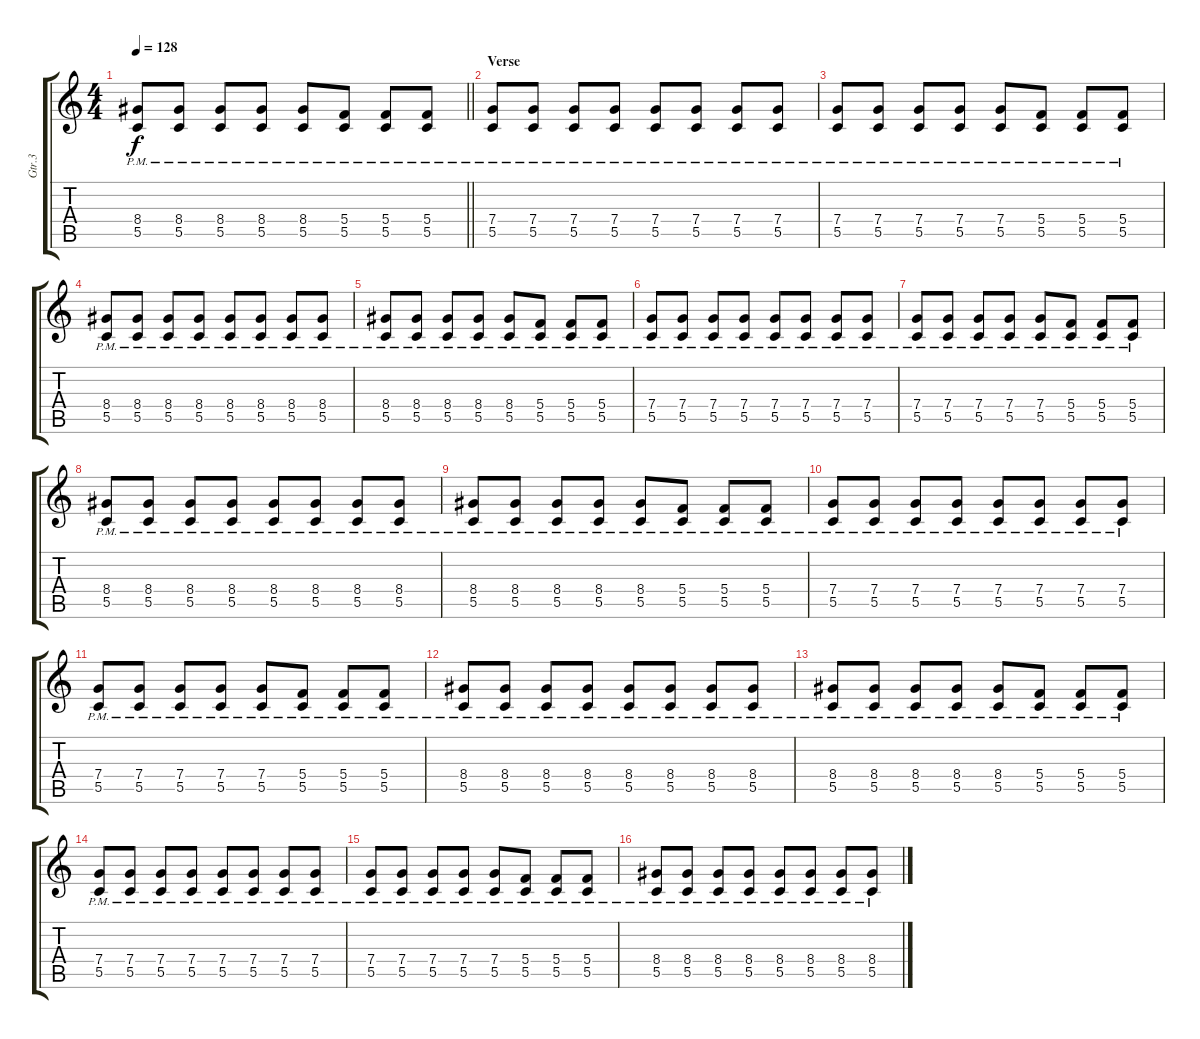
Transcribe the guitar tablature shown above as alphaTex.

\track ("Gtr.3" "Gtr.3") {instrument electricguitarjazz}
\staff {score tabs}
\tuning (D4 A3 F3 C3 G2 C2) {hide}
\ts (4 4)
\tempo 128
\clef g2
\barLineRight lightlight
\ks c
(8.4{pm} 5.5{pm}).8{dy f} (8.4{pm} 5.5{pm}).8 (8.4{pm} 5.5{pm}).8 (8.4{pm} 5.5{pm}).8 (8.4{pm} 5.5{pm}).8 (5.4{pm} 5.5{pm}).8 (5.4{pm} 5.5{pm}).8 (5.4{pm} 5.5{pm}).8 |
\section ("" "Verse")
(7.4{pm} 5.5{pm}).8 (7.4{pm} 5.5{pm}).8 (7.4{pm} 5.5{pm}).8 (7.4{pm} 5.5{pm}).8 (7.4{pm} 5.5{pm}).8 (7.4{pm} 5.5{pm}).8 (7.4{pm} 5.5{pm}).8 (7.4{pm} 5.5{pm}).8 |
(7.4{pm} 5.5{pm}).8 (7.4{pm} 5.5{pm}).8 (7.4{pm} 5.5{pm}).8 (7.4{pm} 5.5{pm}).8 (7.4{pm} 5.5{pm}).8 (5.4{pm} 5.5{pm}).8 (5.4{pm} 5.5{pm}).8 (5.4{pm} 5.5{pm}).8 |
(8.4{pm} 5.5{pm}).8 (8.4{pm} 5.5{pm}).8 (8.4{pm} 5.5{pm}).8 (8.4{pm} 5.5{pm}).8 (8.4{pm} 5.5{pm}).8 (8.4{pm} 5.5{pm}).8 (8.4{pm} 5.5{pm}).8 (8.4{pm} 5.5{pm}).8 |
(8.4{pm} 5.5{pm}).8 (8.4{pm} 5.5{pm}).8 (8.4{pm} 5.5{pm}).8 (8.4{pm} 5.5{pm}).8 (8.4{pm} 5.5{pm}).8 (5.4{pm} 5.5{pm}).8 (5.4{pm} 5.5{pm}).8 (5.4{pm} 5.5{pm}).8 |
(7.4{pm} 5.5{pm}).8 (7.4{pm} 5.5{pm}).8 (7.4{pm} 5.5{pm}).8 (7.4{pm} 5.5{pm}).8 (7.4{pm} 5.5{pm}).8 (7.4{pm} 5.5{pm}).8 (7.4{pm} 5.5{pm}).8 (7.4{pm} 5.5{pm}).8 |
(7.4{pm} 5.5{pm}).8 (7.4{pm} 5.5{pm}).8 (7.4{pm} 5.5{pm}).8 (7.4{pm} 5.5{pm}).8 (7.4{pm} 5.5{pm}).8 (5.4{pm} 5.5{pm}).8 (5.4{pm} 5.5{pm}).8 (5.4{pm} 5.5{pm}).8 |
(8.4{pm} 5.5{pm}).8 (8.4{pm} 5.5{pm}).8 (8.4{pm} 5.5{pm}).8 (8.4{pm} 5.5{pm}).8 (8.4{pm} 5.5{pm}).8 (8.4{pm} 5.5{pm}).8 (8.4{pm} 5.5{pm}).8 (8.4{pm} 5.5{pm}).8 |
(8.4{pm} 5.5{pm}).8 (8.4{pm} 5.5{pm}).8 (8.4{pm} 5.5{pm}).8 (8.4{pm} 5.5{pm}).8 (8.4{pm} 5.5{pm}).8 (5.4{pm} 5.5{pm}).8 (5.4{pm} 5.5{pm}).8 (5.4{pm} 5.5{pm}).8 |
(7.4{pm} 5.5{pm}).8 (7.4{pm} 5.5{pm}).8 (7.4{pm} 5.5{pm}).8 (7.4{pm} 5.5{pm}).8 (7.4{pm} 5.5{pm}).8 (7.4{pm} 5.5{pm}).8 (7.4{pm} 5.5{pm}).8 (7.4{pm} 5.5{pm}).8 |
(7.4{pm} 5.5{pm}).8 (7.4{pm} 5.5{pm}).8 (7.4{pm} 5.5{pm}).8 (7.4{pm} 5.5{pm}).8 (7.4{pm} 5.5{pm}).8 (5.4{pm} 5.5{pm}).8 (5.4{pm} 5.5{pm}).8 (5.4{pm} 5.5{pm}).8 |
(8.4{pm} 5.5{pm}).8 (8.4{pm} 5.5{pm}).8 (8.4{pm} 5.5{pm}).8 (8.4{pm} 5.5{pm}).8 (8.4{pm} 5.5{pm}).8 (8.4{pm} 5.5{pm}).8 (8.4{pm} 5.5{pm}).8 (8.4{pm} 5.5{pm}).8 |
(8.4{pm} 5.5{pm}).8 (8.4{pm} 5.5{pm}).8 (8.4{pm} 5.5{pm}).8 (8.4{pm} 5.5{pm}).8 (8.4{pm} 5.5{pm}).8 (5.4{pm} 5.5{pm}).8 (5.4{pm} 5.5{pm}).8 (5.4{pm} 5.5{pm}).8 |
(7.4{pm} 5.5{pm}).8 (7.4{pm} 5.5{pm}).8 (7.4{pm} 5.5{pm}).8 (7.4{pm} 5.5{pm}).8 (7.4{pm} 5.5{pm}).8 (7.4{pm} 5.5{pm}).8 (7.4{pm} 5.5{pm}).8 (7.4{pm} 5.5{pm}).8 |
(7.4{pm} 5.5{pm}).8 (7.4{pm} 5.5{pm}).8 (7.4{pm} 5.5{pm}).8 (7.4{pm} 5.5{pm}).8 (7.4{pm} 5.5{pm}).8 (5.4{pm} 5.5{pm}).8 (5.4{pm} 5.5{pm}).8 (5.4{pm} 5.5{pm}).8 |
(8.4{pm} 5.5{pm}).8 (8.4{pm} 5.5{pm}).8 (8.4{pm} 5.5{pm}).8 (8.4{pm} 5.5{pm}).8 (8.4{pm} 5.5{pm}).8 (8.4{pm} 5.5{pm}).8 (8.4{pm} 5.5{pm}).8 (8.4{pm} 5.5{pm}).8
